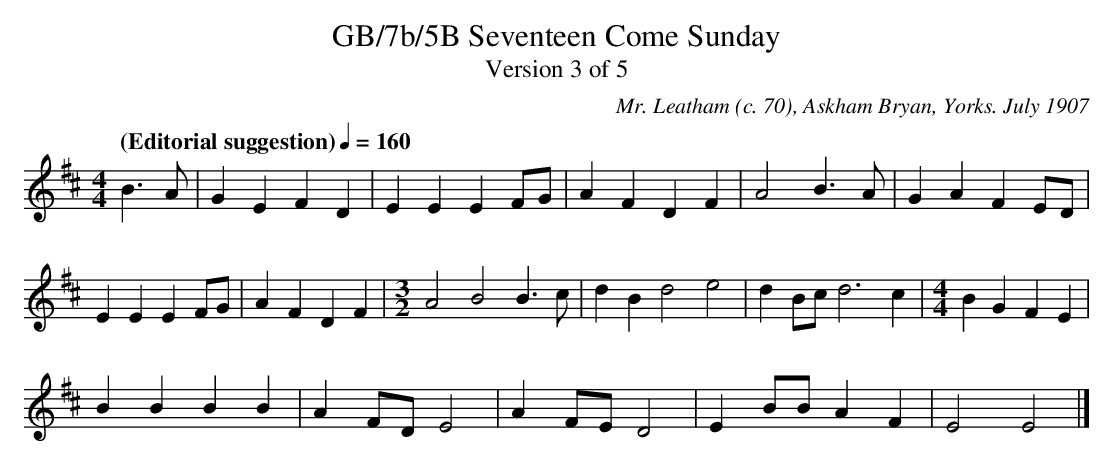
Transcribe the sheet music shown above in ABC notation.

X:1
T:GB/7b/5B Seventeen Come Sunday
T:Version 3 of 5
C:Mr. Leatham (c. 70), Askham Bryan, Yorks. July 1907
L:1/4
Q:"(Editorial suggestion)" 1/4=160
M:4/4
K:Edor
B3/2 A/ | G E F D | E E E F/G/ | A F D F | A2 B3/2 A/ | G A F E/D/ |
E E E F/G/ | A F D F |[M:3/2] A2 B2 B3/2 c/ | d B d2 e2 | d B/c/ d3 c |[M:4/4] B G F E |
B B B B | A F/D/ E2 | A F/E/ D2 | E B/B/ A F | E2 E2 |]
